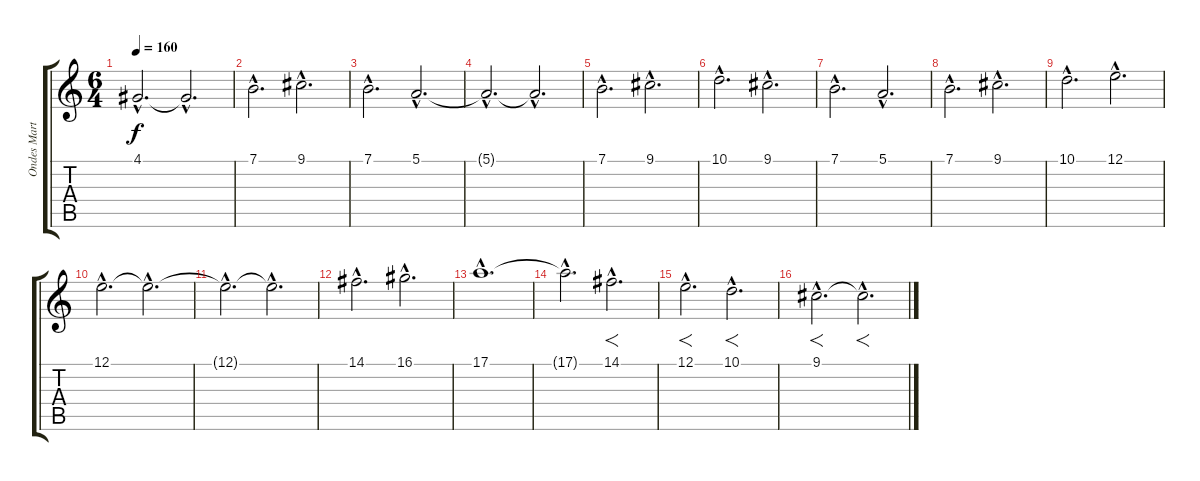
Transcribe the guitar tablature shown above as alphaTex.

\track ("Ondes Martenot - Jonny Greenwood" "Ondes Mart") {instrument piccolo}
\staff {score tabs}
\tuning (E4 B3 G3 D3 A2 E2) {hide}
\ts (6 4)
\tempo 160
\clef g2
\ks c
4.1{hac t}.2{d dy f} 4.1{hac t}.2{d} |
7.1{hac}.2{d} 9.1{hac}.2{d} |
7.1{hac}.2{d} 5.1{hac}.2{d} |
5.1{hac t}.2{d} 5.1{hac t}.2{d} |
7.1{hac}.2{d} 9.1{hac}.2{d} |
10.1{hac}.2{d} 9.1{hac}.2{d} |
7.1{hac}.2{d} 5.1{hac}.2{d} |
7.1{hac}.2{d} 9.1{hac}.2{d} |
10.1{hac}.2{d} 12.1{hac}.2{d} |
12.1{hac}.2{d} 12.1{hac t}.2{d} |
12.1{hac t}.2{d} 12.1{hac t}.2{d} |
14.1{hac}.2{d} 16.1{hac}.2{d} |
17.1{hac}.1{d} |
17.1{hac t}.2{d} 14.1{hac}.2{f d} |
12.1{hac}.2{f d} 10.1{hac}.2{f d} |
9.1{hac}.2{f d} 9.1{hac t}.2{f d}
